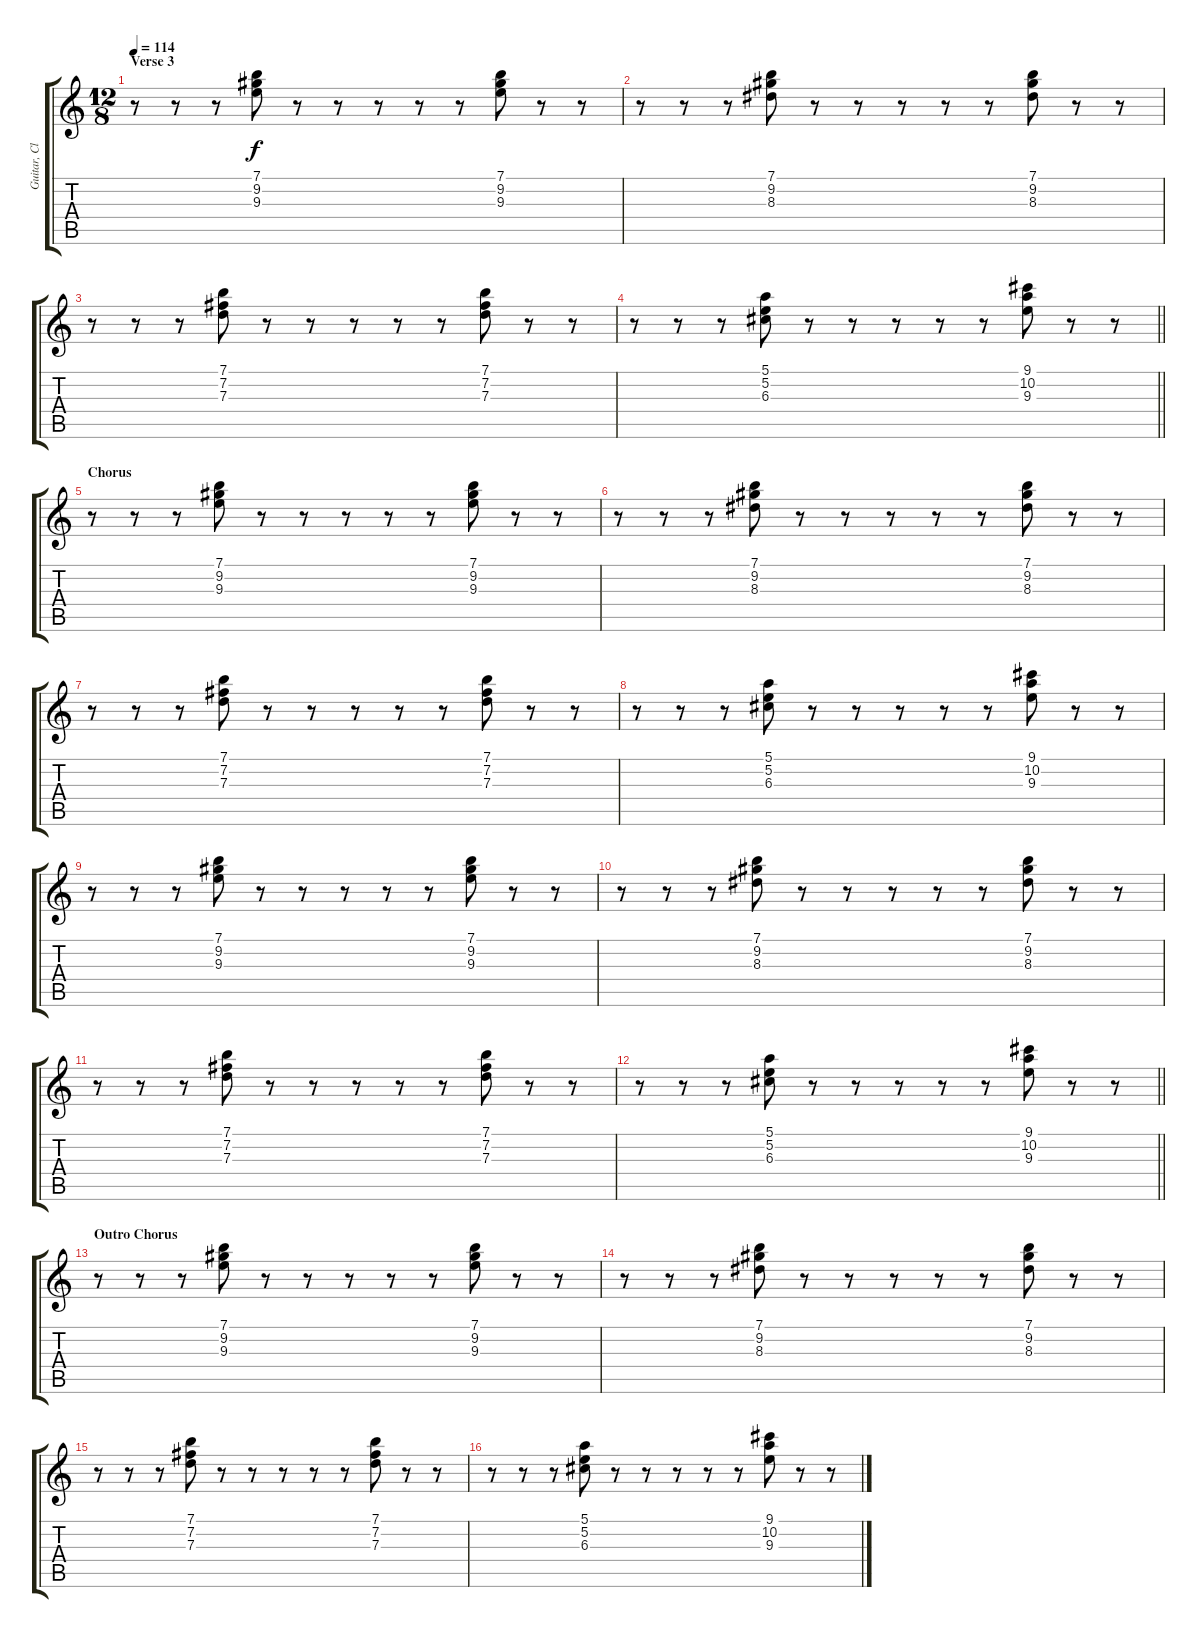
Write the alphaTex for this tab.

\track ("Guitar, Clean 1" "Guitar, Cl") {instrument electricguitarclean}
\staff {score tabs}
\tuning (E4 B3 G3 D3 A2 E2) {hide}
\ts (12 8)
\section ("" "Verse 3")
\tempo 114
\clef g2
\ks c
r.8{dy f} r.8 r.8 (7.1 9.2 9.3).8 r.8 r.8 r.8 r.8 r.8 (7.1 9.2 9.3).8 r.8 r.8 |
r.8 r.8 r.8 (7.1 9.2 8.3).8 r.8 r.8 r.8 r.8 r.8 (7.1 9.2 8.3).8 r.8 r.8 |
r.8 r.8 r.8 (7.1 7.2 7.3).8 r.8 r.8 r.8 r.8 r.8 (7.1 7.2 7.3).8 r.8 r.8 |
\barLineRight lightlight
r.8 r.8 r.8 (5.1 5.2 6.3).8 r.8 r.8 r.8 r.8 r.8 (9.1 10.2 9.3).8 r.8 r.8 |
\section ("" "Chorus")
r.8 r.8 r.8 (7.1 9.2 9.3).8 r.8 r.8 r.8 r.8 r.8 (7.1 9.2 9.3).8 r.8 r.8 |
r.8 r.8 r.8 (7.1 9.2 8.3).8 r.8 r.8 r.8 r.8 r.8 (7.1 9.2 8.3).8 r.8 r.8 |
r.8 r.8 r.8 (7.1 7.2 7.3).8 r.8 r.8 r.8 r.8 r.8 (7.1 7.2 7.3).8 r.8 r.8 |
r.8 r.8 r.8 (5.1 5.2 6.3).8 r.8 r.8 r.8 r.8 r.8 (9.1 10.2 9.3).8 r.8 r.8 |
r.8 r.8 r.8 (7.1 9.2 9.3).8 r.8 r.8 r.8 r.8 r.8 (7.1 9.2 9.3).8 r.8 r.8 |
r.8 r.8 r.8 (7.1 9.2 8.3).8 r.8 r.8 r.8 r.8 r.8 (7.1 9.2 8.3).8 r.8 r.8 |
r.8 r.8 r.8 (7.1 7.2 7.3).8 r.8 r.8 r.8 r.8 r.8 (7.1 7.2 7.3).8 r.8 r.8 |
\barLineRight lightlight
r.8 r.8 r.8 (5.1 5.2 6.3).8 r.8 r.8 r.8 r.8 r.8 (9.1 10.2 9.3).8 r.8 r.8 |
\section ("" "Outro Chorus")
r.8 r.8 r.8 (7.1 9.2 9.3).8 r.8 r.8 r.8 r.8 r.8 (7.1 9.2 9.3).8 r.8 r.8 |
r.8 r.8 r.8 (7.1 9.2 8.3).8 r.8 r.8 r.8 r.8 r.8 (7.1 9.2 8.3).8 r.8 r.8 |
r.8 r.8 r.8 (7.1 7.2 7.3).8 r.8 r.8 r.8 r.8 r.8 (7.1 7.2 7.3).8 r.8 r.8 |
r.8 r.8 r.8 (5.1 5.2 6.3).8 r.8 r.8 r.8 r.8 r.8 (9.1 10.2 9.3).8 r.8 r.8
